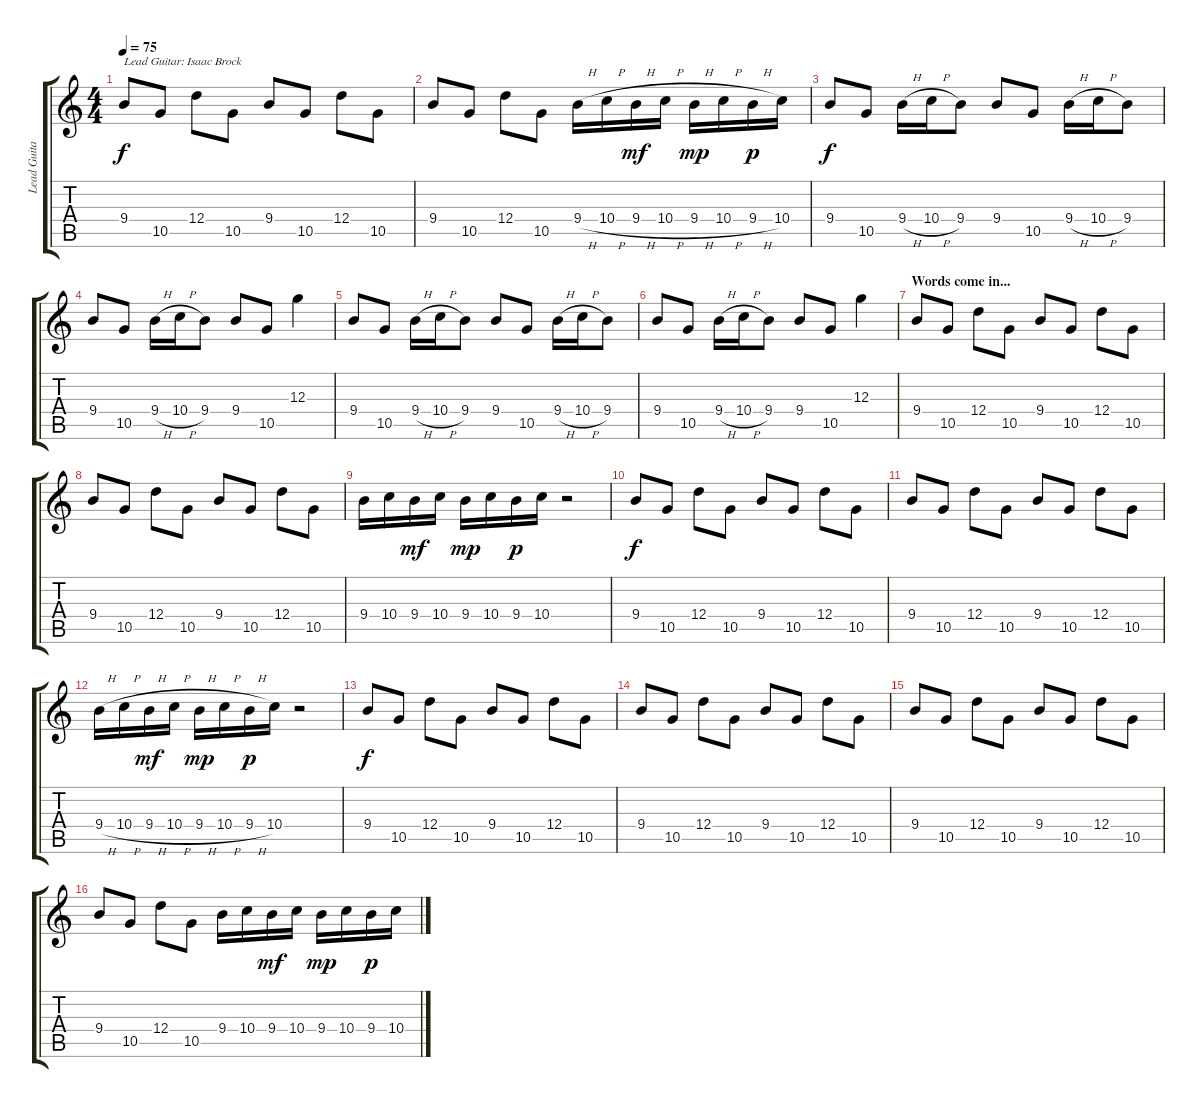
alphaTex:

\track ("Lead Guitar . Isaac Brock" "Lead Guita") {instrument acousticguitarsteel}
\staff {score tabs}
\tuning (E4 B3 G3 D3 A2 E2) {hide}
\ts (4 4)
\tempo 75
\clef g2
\ks c
9.4.8{txt "Lead Guitar: Isaac Brock" dy f instrument acousticguitarsteel} 10.5.8 12.4.8 10.5.8 9.4.8 10.5.8 12.4.8 10.5.8 |
9.4.8 10.5.8 12.4.8 10.5.8 9.4{h}.16 10.4{h}.16 9.4{h}.16{dy mf} 10.4{h}.16 9.4{h}.16{dy mp} 10.4{h}.16 9.4{h}.16{dy p} 10.4.16 |
9.4.8{dy f} 10.5.8 9.4{h}.16 10.4{h}.16 9.4.8 9.4.8 10.5.8 9.4{h}.16 10.4{h}.16 9.4.8 |
9.4.8 10.5.8 9.4{h}.16 10.4{h}.16 9.4.8 9.4.8 10.5.8 12.3.4 |
9.4.8 10.5.8 9.4{h}.16 10.4{h}.16 9.4.8 9.4.8 10.5.8 9.4{h}.16 10.4{h}.16 9.4.8 |
9.4.8 10.5.8 9.4{h}.16 10.4{h}.16 9.4.8 9.4.8 10.5.8 12.3.4 |
\section ("" "Words come in...")
9.4.8 10.5.8 12.4.8 10.5.8 9.4.8 10.5.8 12.4.8 10.5.8 |
9.4.8 10.5.8 12.4.8 10.5.8 9.4.8 10.5.8 12.4.8 10.5.8 |
9.4.16 10.4.16 9.4.16{dy mf} 10.4.16 9.4.16{dy mp} 10.4.16 9.4.16{dy p} 10.4.16 r.2 |
9.4.8{dy f} 10.5.8 12.4.8 10.5.8 9.4.8 10.5.8 12.4.8 10.5.8 |
9.4.8 10.5.8 12.4.8 10.5.8 9.4.8 10.5.8 12.4.8 10.5.8 |
9.4{h}.16 10.4{h}.16 9.4{h}.16{dy mf} 10.4{h}.16 9.4{h}.16{dy mp} 10.4{h}.16 9.4{h}.16{dy p} 10.4.16 r.2 |
9.4.8{dy f} 10.5.8 12.4.8 10.5.8 9.4.8 10.5.8 12.4.8 10.5.8 |
9.4.8 10.5.8 12.4.8 10.5.8 9.4.8 10.5.8 12.4.8 10.5.8 |
9.4.8 10.5.8 12.4.8 10.5.8 9.4.8 10.5.8 12.4.8 10.5.8 |
9.4.8 10.5.8 12.4.8 10.5.8 9.4.16 10.4.16 9.4.16{dy mf} 10.4.16 9.4.16{dy mp} 10.4.16 9.4.16{dy p} 10.4.16
